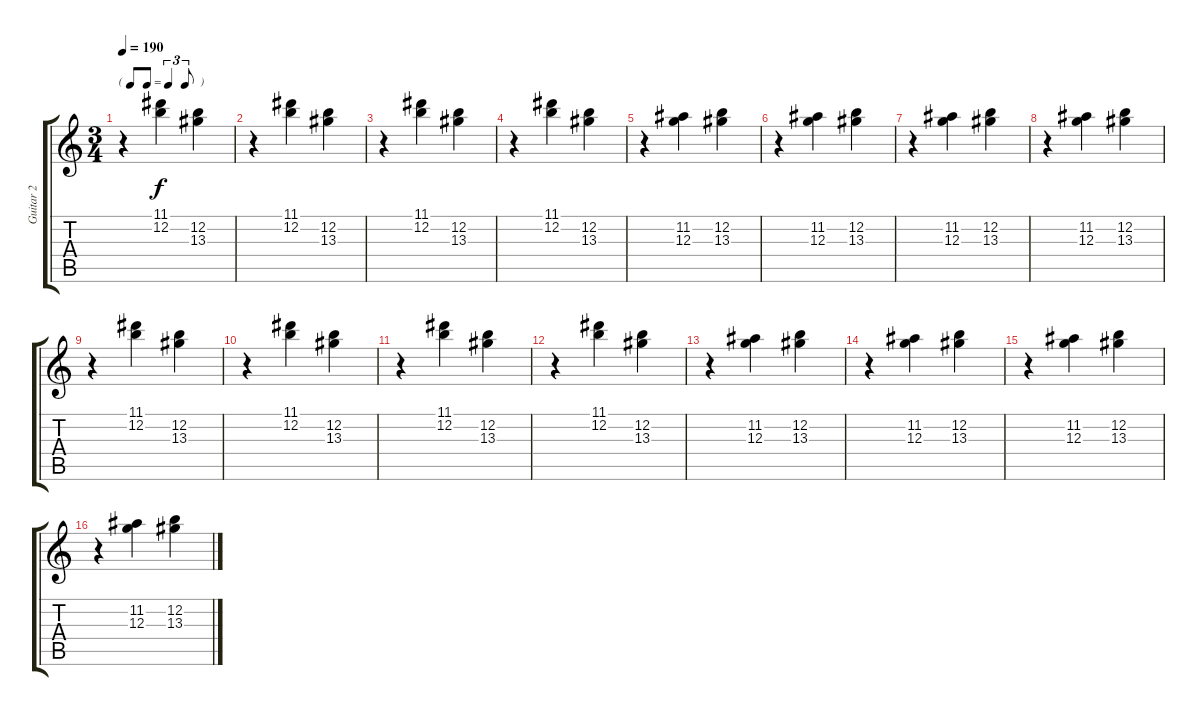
\track ("Guitar 2" "Guitar 2") {instrument electricguitarclean}
\staff {score tabs}
\tuning (E4 B3 G3 D3 A2 E2) {hide}
\ts (3 4)
\tf triplet8th
\tempo 190
\clef g2
\ks c
r.4{dy f} (11.1 12.2).4 (12.2 13.3).4 |
r.4 (11.1 12.2).4 (12.2 13.3).4 |
r.4 (11.1 12.2).4 (12.2 13.3).4 |
r.4 (11.1 12.2).4 (12.2 13.3).4 |
r.4 (11.2 12.3).4 (12.2 13.3).4 |
r.4 (11.2 12.3).4 (12.2 13.3).4 |
r.4 (11.2 12.3).4 (12.2 13.3).4 |
r.4 (11.2 12.3).4 (12.2 13.3).4 |
r.4 (11.1 12.2).4 (12.2 13.3).4 |
r.4 (11.1 12.2).4 (12.2 13.3).4 |
r.4 (11.1 12.2).4 (12.2 13.3).4 |
r.4 (11.1 12.2).4 (12.2 13.3).4 |
r.4 (11.2 12.3).4 (12.2 13.3).4 |
r.4 (11.2 12.3).4 (12.2 13.3).4 |
r.4 (11.2 12.3).4 (12.2 13.3).4 |
r.4 (11.2 12.3).4 (12.2 13.3).4
